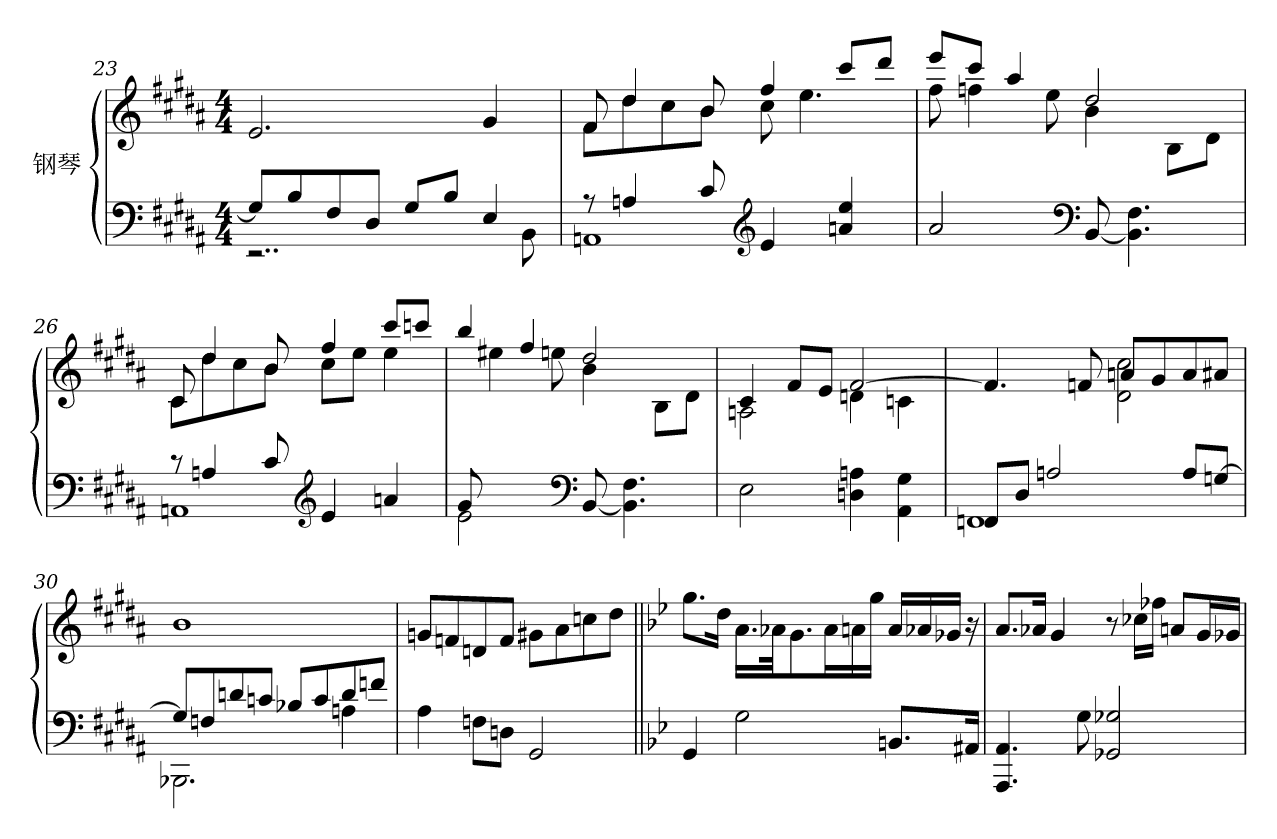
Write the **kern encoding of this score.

**kern	**kern
*part1	*part1
*staff2	*staff1
*I"钢琴	*
*clefF4	*clefG2
*k[f#c#g#d#a#]	*k[f#c#g#d#a#]
*M4/4	*M4/4
=23	=23
*^	*
8G#/L]	2..r	2.e/
8B/	.	.
8F#/	.	.
8D#/J	.	.
8G#/L	.	.
8B/J	.	.
4E/	.	4g#/
.	8BB\	.
=24	=24	=24
*	*	*^
8r	1AAn	8f#/	8f#\L
4An/	.	4dd#/	8dd#\
.	.	.	8cc#\
8c#/	.	8b/	8b\J
*clefG2	*	*	*
4e/	.	4ff#/	8cc#\
.	.	.	4.ee\
4an/ 4ee/	.	8ccc#/L	.
.	.	8ddd#/J	.
*v	*v	*	*
=25	=25	=25
2a#/	8eee/L	8ff#\
.	8ccc#/J	4ffn\
.	4aa#/	.
.	.	8ee\
*clefF4	*	*
[8BB/	2dd#/	4b\
4.BB\] 4.F#\	.	.
.	.	8B\L
.	.	8d#\J
=26	=26	=26
*^	*	*
8r	1AAn	8c#/	8c#\L
4An/	.	4dd#/	8dd#\
.	.	.	8cc#\
8c#/	.	8b/	8b\J
*clefG2	*	*	*
4e/	.	4ff#/	8cc#\L
.	.	.	8ee\J
4an/	.	8ccc#/L	4ee\
.	.	8cccn/J	.
=27	=27	=27	=27
8g#/	2e\	4bb/	8ryy
2..ryy	.	.	4ee#X\
.	.	4ff#/	.
.	.	.	8een\
*clefF4	*	*	*
.	[8BB/	2dd#/	4b\
.	4.BB\] 4.F#\	.	.
.	.	.	8B\L
.	.	.	8d#\J
*v	*v	*	*
=28	=28	=28
2E\	4c#/	2An\
.	8f#/L	.
.	8e/J	.
4Dn\ 4An\	[2f#/	4dn\
4AA#\ 4G#\	.	4cn\
=29	=29	=29
*^	*	*
8FFn/L	1FF	4.f#/]	2ryy
8D#/J	.	.	.
2An/	.	.	.
.	.	8fn/	.
.	.	8an/L	2d#\ 2cc#\
.	.	8g#/	.
8A/L	.	8a/	.
[8Gn/J	.	8a#X/J	.
*	*	*v	*v
=30	=30	=30
8G/L]	2.BBB-X\	1b
8Fn/	.	.
8dn/	.	.
8cn/J	.	.
8B-X/L	.	.
8c/	.	.
8d/	4An\	.
8fn/J	.	.
*v	*v	*
=31	=31
4A#\	8gn/L
.	8fn/
8Fn\L	8dn/
8Dn\J	8f/J
2GG#/	8g#X\L
.	8a#\
.	8ccn\
.	8dd#\J
=32||	=32||
*k[b-e-]	*k[b-e-]
4GG/	8.gg\L
.	16dd\Jk
2G\	16.a\LL
.	32a-X\JK
.	8.g\
.	16a-\L
.	16an\
.	16gg\JJ
8.BBn/L	16a/LL
.	16a-X/
.	16g-X/JJ
16AA#X/Jk	16r
=33	=33
4.AAA/ 4.AA/	8.a/L
.	16a-X/Jk
.	4g/
8G\	.
2GG-X/ 2G-X/	8r
.	16cc-X\LL
.	16ff-X\JJ
.	8an/L
.	16g/L
.	16g-X/JJ
=	=
*-	*-
